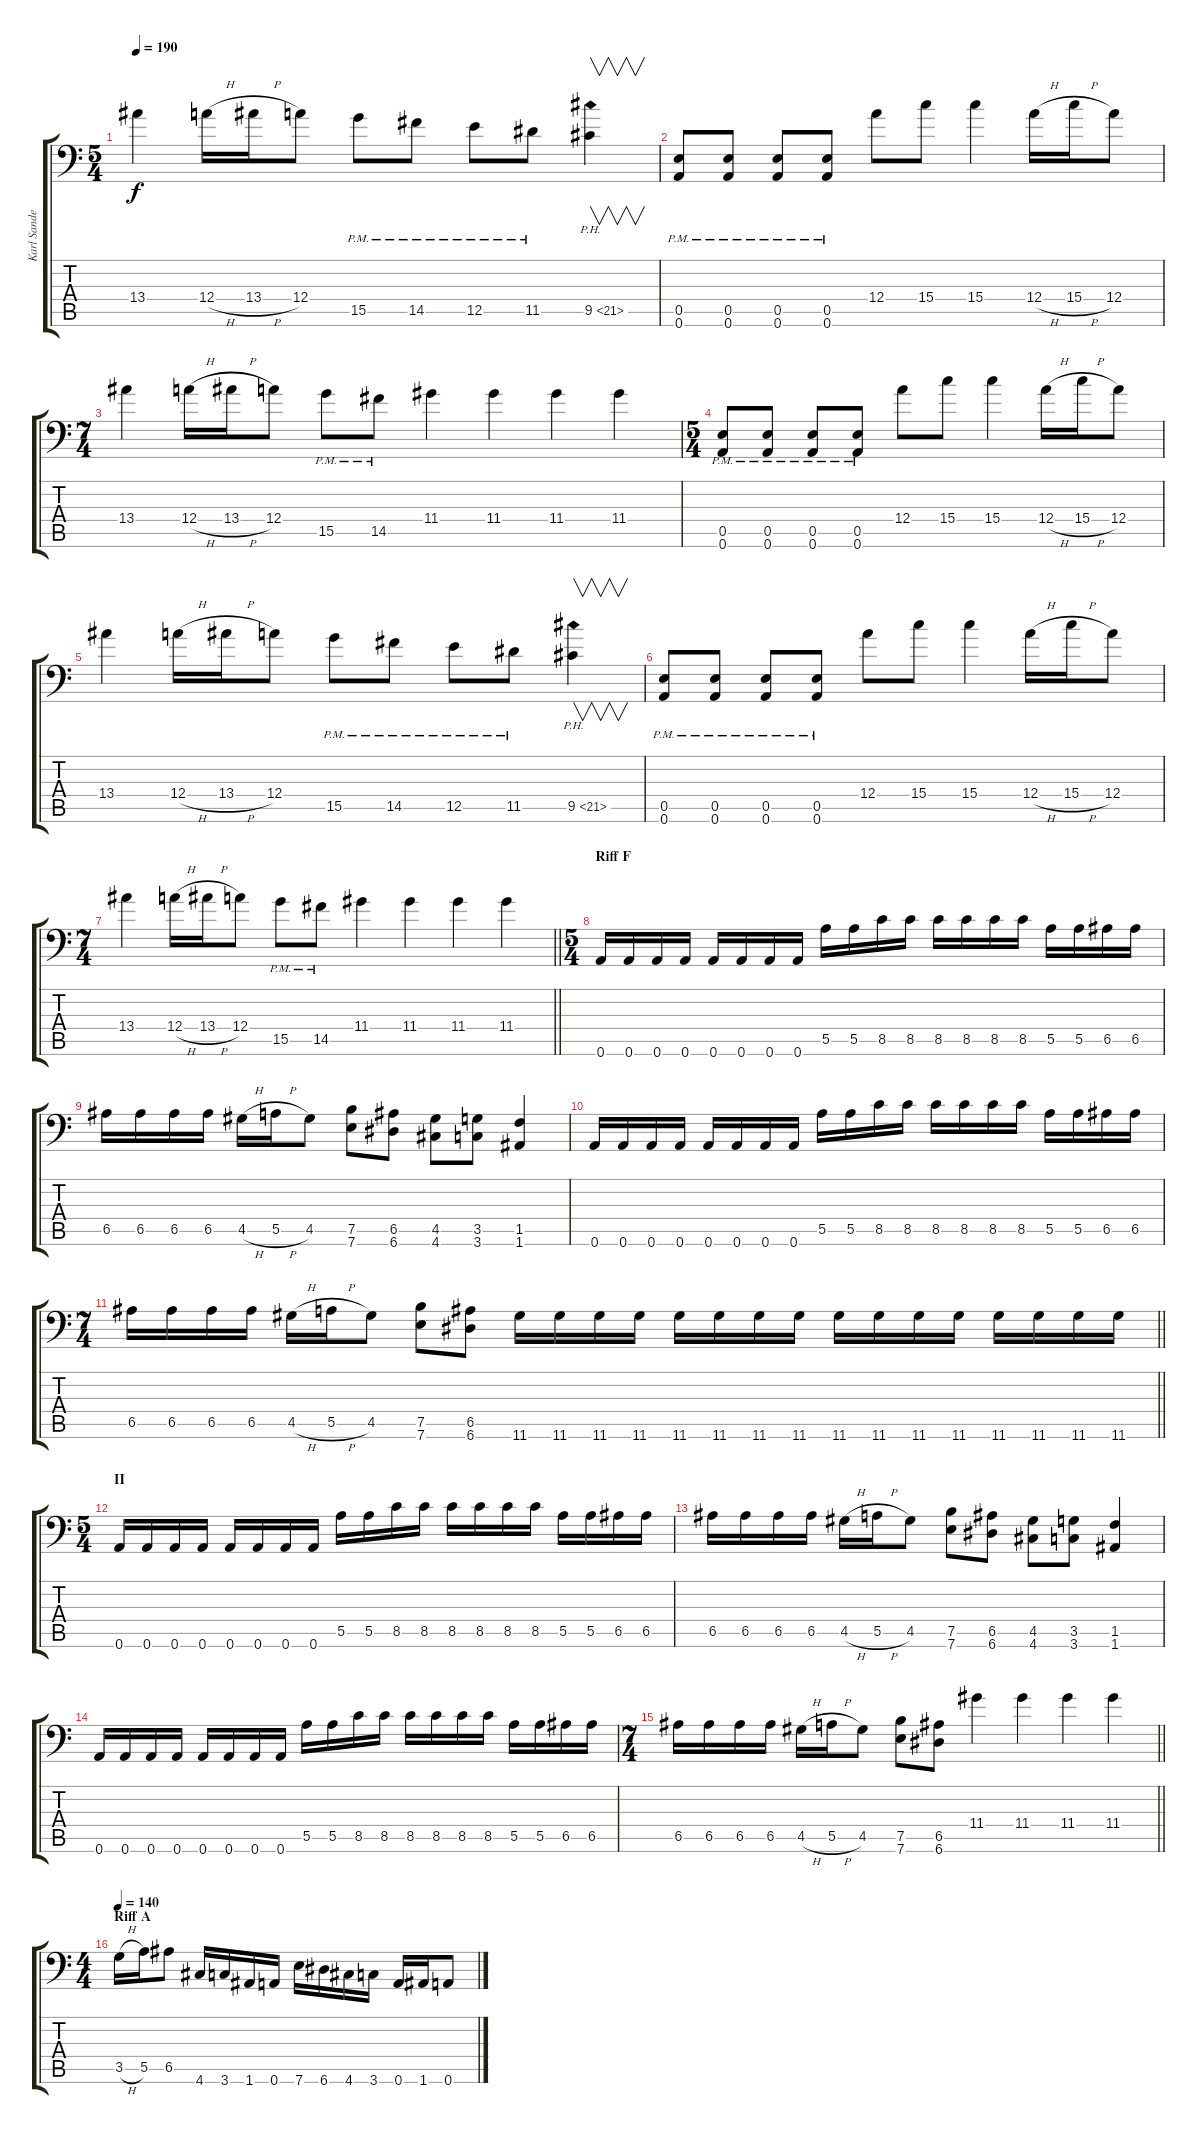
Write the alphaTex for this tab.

\track ("Karl Sanders [Led]" "Karl Sande") {instrument distortionguitar}
\staff {score tabs}
\tuning (B3 Gb3 D3 A2 E2 A1) {hide}
\ts (5 4)
\tempo 190
\clef f4
\ks c
13.4.4{dy f} 12.4{h}.16 13.4{h}.16 12.4.8 15.5{pm}.8 14.5{pm}.8 12.5{pm}.8 11.5{pm}.8 9.5{ph 12}.4{v} |
(0.5{pm} 0.6{pm}).8 (0.5{pm} 0.6{pm}).8 (0.5{pm} 0.6{pm}).8 (0.5{pm} 0.6{pm}).8 12.4.8 15.4.8 15.4.4 12.4{h}.16 15.4{h}.16 12.4.8 |
\ts (7 4)
13.4.4 12.4{h}.16 13.4{h}.16 12.4.8 15.5{pm}.8 14.5{pm}.8 11.4.4 11.4.4 11.4.4 11.4.4 |
\ts (5 4)
(0.5{pm} 0.6{pm}).8 (0.5{pm} 0.6{pm}).8 (0.5{pm} 0.6{pm}).8 (0.5{pm} 0.6{pm}).8 12.4.8 15.4.8 15.4.4 12.4{h}.16 15.4{h}.16 12.4.8 |
13.4.4 12.4{h}.16 13.4{h}.16 12.4.8 15.5{pm}.8 14.5{pm}.8 12.5{pm}.8 11.5{pm}.8 9.5{ph 12}.4{v} |
(0.5{pm} 0.6{pm}).8 (0.5{pm} 0.6{pm}).8 (0.5{pm} 0.6{pm}).8 (0.5{pm} 0.6{pm}).8 12.4.8 15.4.8 15.4.4 12.4{h}.16 15.4{h}.16 12.4.8 |
\ts (7 4)
\barLineRight lightlight
13.4.4 12.4{h}.16 13.4{h}.16 12.4.8 15.5{pm}.8 14.5{pm}.8 11.4.4 11.4.4 11.4.4 11.4.4 |
\ts (5 4)
\section ("" "Riff F")
0.6.16 0.6.16 0.6.16 0.6.16 0.6.16 0.6.16 0.6.16 0.6.16 5.5.16 5.5.16 8.5.16 8.5.16 8.5.16 8.5.16 8.5.16 8.5.16 5.5.16 5.5.16 6.5.16 6.5.16 |
6.5.16 6.5.16 6.5.16 6.5.16 4.5{h}.16 5.5{h}.16 4.5.8 (7.5 7.6).8 (6.5 6.6).8 (4.5 4.6).8 (3.5 3.6).8 (1.5 1.6).4 |
0.6.16 0.6.16 0.6.16 0.6.16 0.6.16 0.6.16 0.6.16 0.6.16 5.5.16 5.5.16 8.5.16 8.5.16 8.5.16 8.5.16 8.5.16 8.5.16 5.5.16 5.5.16 6.5.16 6.5.16 |
\ts (7 4)
\barLineRight lightlight
6.5.16 6.5.16 6.5.16 6.5.16 4.5{h}.16 5.5{h}.16 4.5.8 (7.5 7.6).8 (6.5 6.6).8 11.6.16 11.6.16 11.6.16 11.6.16 11.6.16 11.6.16 11.6.16 11.6.16 11.6.16 11.6.16 11.6.16 11.6.16 11.6.16 11.6.16 11.6.16 11.6.16 |
\ts (5 4)
\section ("" "II")
0.6.16 0.6.16 0.6.16 0.6.16 0.6.16 0.6.16 0.6.16 0.6.16 5.5.16 5.5.16 8.5.16 8.5.16 8.5.16 8.5.16 8.5.16 8.5.16 5.5.16 5.5.16 6.5.16 6.5.16 |
6.5.16 6.5.16 6.5.16 6.5.16 4.5{h}.16 5.5{h}.16 4.5.8 (7.5 7.6).8 (6.5 6.6).8 (4.5 4.6).8 (3.5 3.6).8 (1.5 1.6).4 |
0.6.16 0.6.16 0.6.16 0.6.16 0.6.16 0.6.16 0.6.16 0.6.16 5.5.16 5.5.16 8.5.16 8.5.16 8.5.16 8.5.16 8.5.16 8.5.16 5.5.16 5.5.16 6.5.16 6.5.16 |
\ts (7 4)
\barLineRight lightlight
6.5.16 6.5.16 6.5.16 6.5.16 4.5{h}.16 5.5{h}.16 4.5.8 (7.5 7.6).8 (6.5 6.6).8 11.4.4 11.4.4 11.4.4 11.4.4 |
\ts (4 4)
\section ("" "Riff A")
\tempo 140
3.5{h}.16 5.5.16 6.5.8 4.6.16 3.6.16 1.6.16 0.6.16 7.6.16 6.6.16 4.6.16 3.6.16 0.6.16 1.6.16 0.6.8
